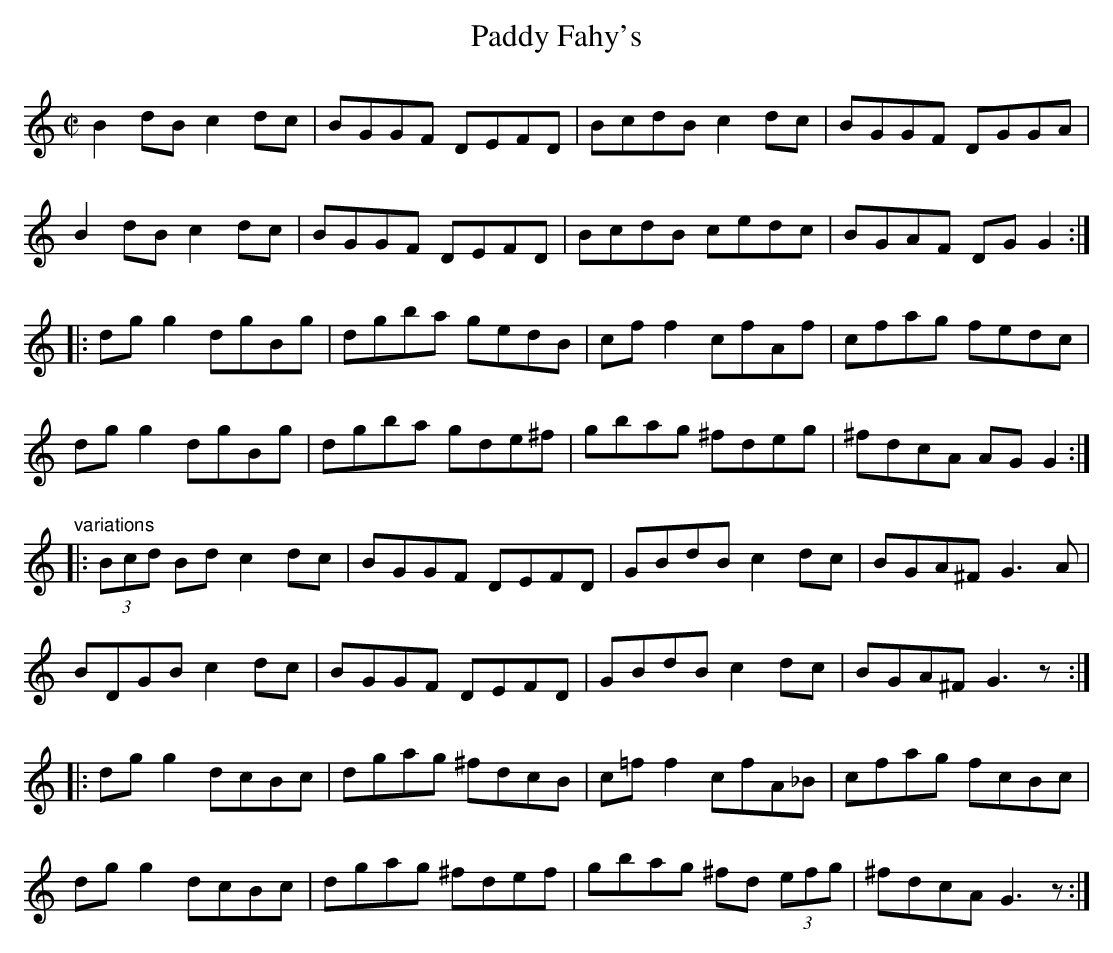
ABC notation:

X:1
T:Paddy Fahy's
M:C|
K:Gmix
B2dB c2dc|BGGF DEFD|BcdB c2dc|BGGF DGGA|
B2dB c2dc|BGGF DEFD|BcdB cedc|BGAF DGG2:|
|:dgg2 dgBg|dgba gedB|cff2 cfAf|cfag fedc|
dgg2 dgBg|dgba gde^f|gbag ^fdeg|^fdcA AGG2:|
"variations"
|:(3Bcd Bd c2dc|BGGF DEFD|GBdB c2dc|BGA^F G3A|
BDGB c2dc|BGGF DEFD|GBdB c2dc|BGA^F G3z:|
|:dgg2 dcBc|dgag ^fdcB|c=ff2 cfA_B|cfag fcBc|
dgg2 dcBc|dgag ^fdef|gbag ^fd (3efg|^fdcA G3z:|
